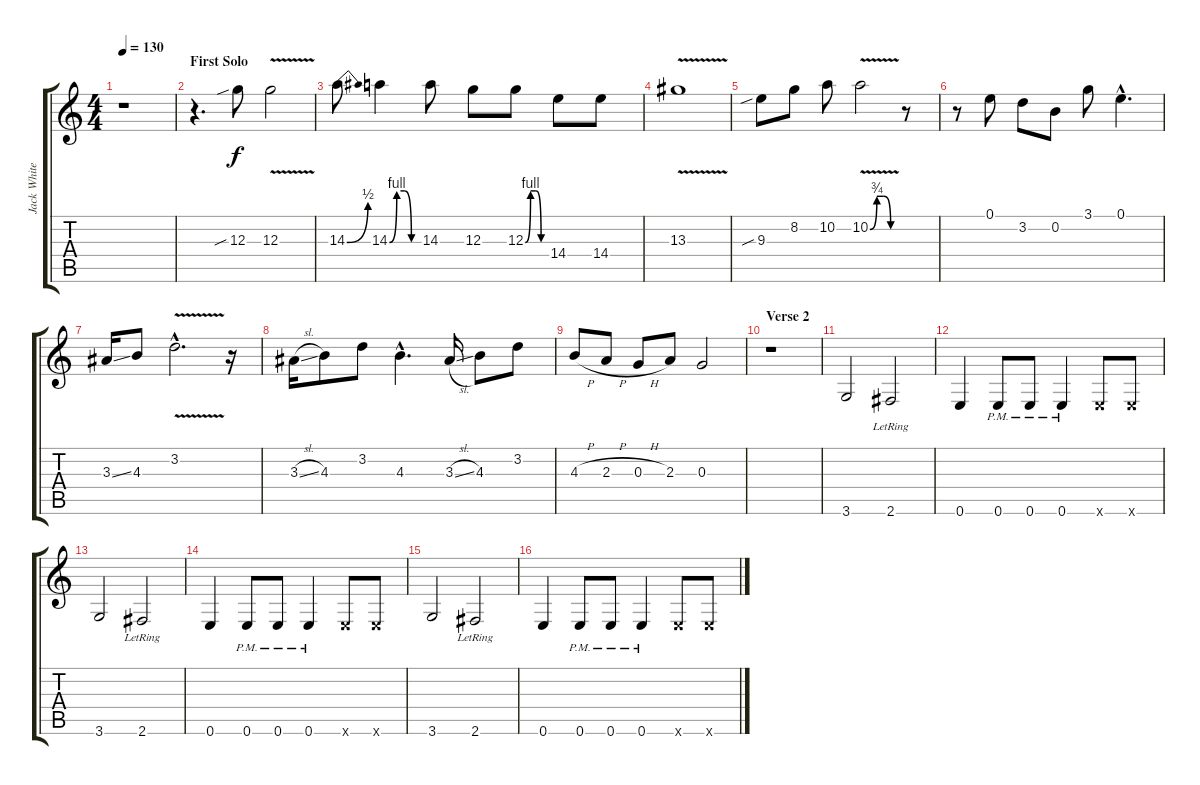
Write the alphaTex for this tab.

\track ("Jack White (Guitar)" "Jack White") {instrument electricguitarmuted}
\staff {score tabs}
\tuning (E4 B3 G3 D3 A2 E2) {hide}
\ts (4 4)
\tempo 130
\clef g2
\ks c
r.1{dy f} |
\section ("" "First Solo")
r.4{d} 12.3{sib}.8{instrument electricguitarmuted} 12.3{v}.2 |
14.3{be (bend 0 0 60 2)}.8 14.3{be (custom 0 0 15 4 30 4 45 0 60 0)}.4 14.3.8 12.3.8 12.3{be (custom 0 0 15 4 30 4 45 0 60 0)}.8 14.4.8 14.4.8 |
13.3{v}.1 |
9.3{sib}.8 8.2.8 10.2.8 10.2{be (custom 0 0 15 3 30 3 45 0 60 0) v}.2 r.8 |
r.8 0.1.8 3.2.8 0.2.8 3.1.8 0.1{hac}.4{d} |
3.3{ss}.16 4.3.8 3.2{v hac}.2{d} r.16 |
3.3{sl}.16 4.3.8 3.2.8 4.3{hac}.4{d} 3.3{sl}.16 4.3.8 3.2.8 |
4.3{h}.8 2.3{h}.8 0.3{h}.8 2.3.8 0.3.2 |
\section ("" "Verse 2 ")
r.1 |
3.6.2 2.6{lr}.2 |
0.6.4 0.6{pm}.8 0.6{pm}.8 0.6{pm}.4 0.6{x}.8 0.6{x}.8 |
3.6.2 2.6{lr}.2 |
0.6.4 0.6{pm}.8 0.6{pm}.8 0.6{pm}.4 0.6{x}.8 0.6{x}.8 |
3.6.2 2.6{lr}.2 |
0.6.4 0.6{pm}.8 0.6{pm}.8 0.6{pm}.4 0.6{x}.8 0.6{x}.8
